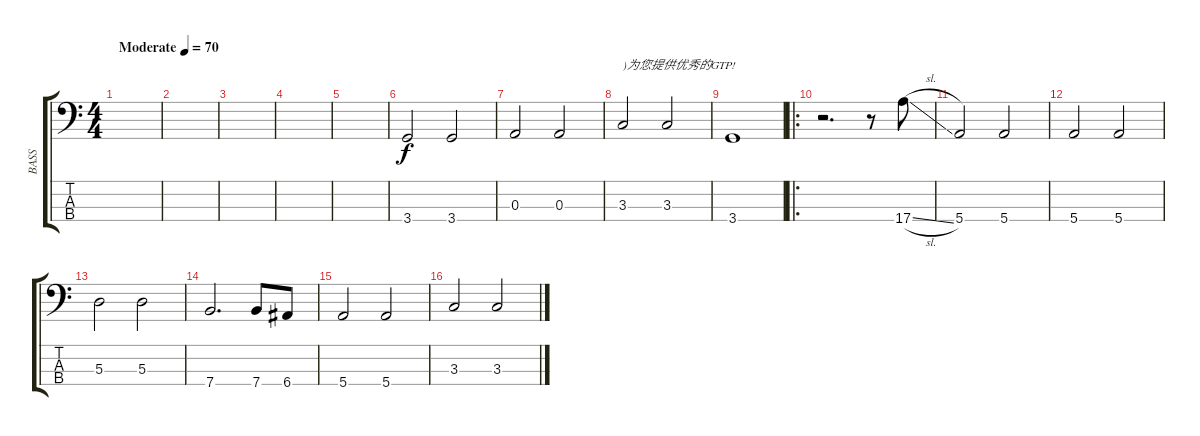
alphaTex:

\track ("BASS" "BASS") {instrument electricbassfinger}
\staff {score tabs}
\tuning (G2 D2 A1 E1) {hide}
\ts (4 4)
\tempo (70 "Moderate")
\clef f4
\ks c
|
|
|
|
|
3.4.2 3.4.2 |
0.3.2 0.3.2 |
3.3.2{txt ")为您提供优秀的GTP!"} 3.3.2 |
3.4.1 |
\ro
r.2{d} r.8 17.4{sl}.8 |
5.4.2 5.4.2 |
5.4.2 5.4.2 |
5.3.2 5.3.2 |
7.4.2{d} 7.4.8 6.4.8 |
5.4.2 5.4.2 |
3.3.2 3.3.2
